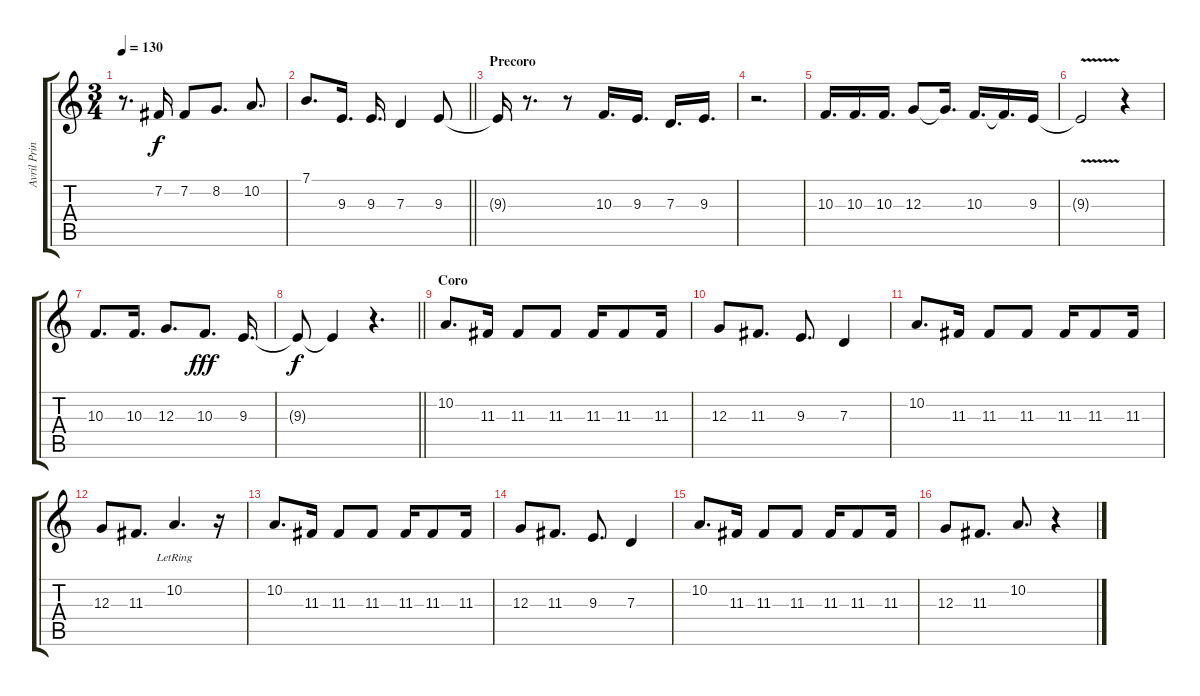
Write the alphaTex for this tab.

\track ("Avril Principal" "Avril Prin") {instrument trumpet}
\staff {score tabs}
\tuning (E4 B3 G3 D3 A2 E2) {hide}
\ts (3 4)
\tempo 130
\clef g2
\ks c
r.8{d dy f} 7.2.16 7.2.8 8.2.8{d} 10.2.8{d} |
\barLineRight lightlight
7.1.8{d} 9.3.16{d} 9.3.16{d} 7.3.4 9.3.8 |
\section ("" "Precoro")
9.3{t}.16 r.8{d} r.8 10.3.16{d} 9.3.16{d} 7.3.16{d} 9.3.16{d} |
r.2{d} |
10.3.16{d} 10.3.16{d} 10.3.16{d} 12.3.8 12.3{t}.16{d} 10.3.16{d} 10.3{t}.16{d} 9.3.16 |
9.3{v t}.2 r.4 |
10.3.8{d} 10.3.16{d} 12.3.8{d} 10.3.8{d dy fff} 9.3.16{d} |
\barLineRight lightlight
9.3{t}.8{dy f} 9.3{t}.4 r.4{d} |
\section ("" "Coro")
10.2.8{d volume 16} 11.3.16 11.3.8 11.3.8 11.3.16 11.3.8 11.3.16 |
12.3.8 11.3.8{d} 9.3.8{d} 7.3.4 |
10.2.8{d} 11.3.16 11.3.8 11.3.8 11.3.16 11.3.8 11.3.16 |
12.3.8 11.3.8{d} 10.2{lr}.4{d} r.16 |
10.2.8{d} 11.3.16 11.3.8 11.3.8 11.3.16 11.3.8 11.3.16 |
12.3.8 11.3.8{d} 9.3.8{d} 7.3.4 |
10.2.8{d} 11.3.16 11.3.8 11.3.8 11.3.16 11.3.8 11.3.16 |
12.3.8 11.3.8{d} 10.2.8{d} r.4
